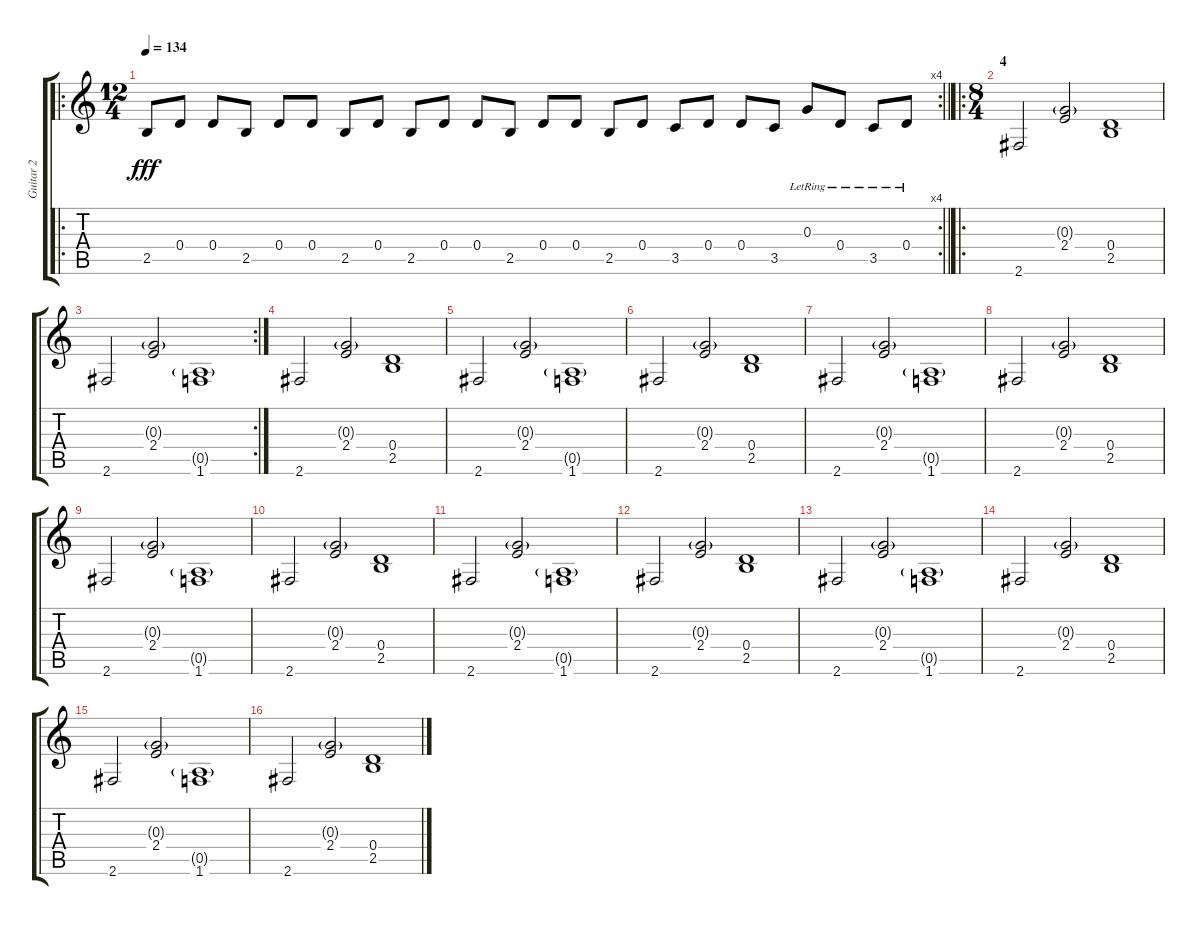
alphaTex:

\track ("Guitar 2" "Guitar 2") {instrument overdrivenguitar}
\staff {score tabs}
\tuning (E4 B3 G3 D3 A2 E2) {hide}
\ro
\rc 4
\ts (12 4)
\tempo 134
\clef g2
\barLineRight lightlight
\ks c
2.5.8{dy fff} 0.4.8 0.4.8 2.5.8 0.4.8 0.4.8 2.5.8 0.4.8 2.5.8 0.4.8 0.4.8 2.5.8 0.4.8 0.4.8 2.5.8 0.4.8 3.5.8 0.4.8 0.4.8 3.5.8 0.3{lr}.8 0.4{lr}.8 3.5{lr}.8 0.4{lr}.8 |
\ro
\ts (8 4)
\section ("" "4")
2.6.2 (0.3{g} 2.4).2 (0.4 2.5).1 |
\rc 2
2.6.2 (0.3{g} 2.4).2 (0.5{g} 1.6).1 |
2.6.2 (0.3{g} 2.4).2 (0.4 2.5).1 |
2.6.2 (0.3{g} 2.4).2 (0.5{g} 1.6).1 |
2.6.2 (0.3{g} 2.4).2 (0.4 2.5).1 |
2.6.2 (0.3{g} 2.4).2 (0.5{g} 1.6).1 |
2.6.2 (0.3{g} 2.4).2 (0.4 2.5).1 |
2.6.2 (0.3{g} 2.4).2 (0.5{g} 1.6).1 |
2.6.2 (0.3{g} 2.4).2 (0.4 2.5).1 |
2.6.2 (0.3{g} 2.4).2 (0.5{g} 1.6).1 |
2.6.2 (0.3{g} 2.4).2 (0.4 2.5).1 |
2.6.2 (0.3{g} 2.4).2 (0.5{g} 1.6).1 |
2.6.2 (0.3{g} 2.4).2 (0.4 2.5).1 |
2.6.2 (0.3{g} 2.4).2 (0.5{g} 1.6).1 |
2.6.2 (0.3{g} 2.4).2 (0.4 2.5).1
